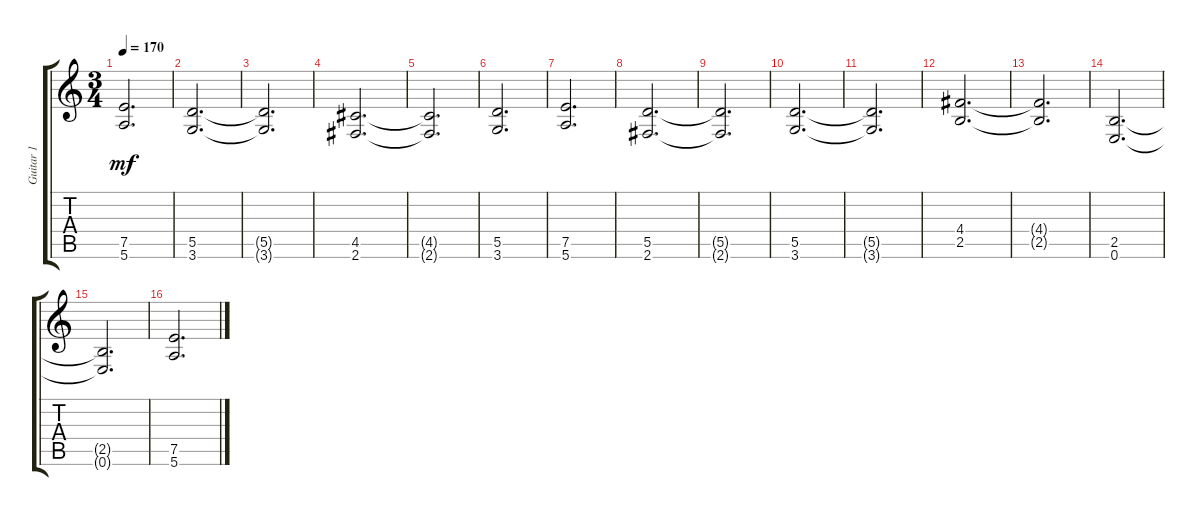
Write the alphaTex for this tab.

\track ("Guitar 1" "Guitar 1") {instrument acousticguitarsteel}
\staff {score tabs}
\tuning (E4 B3 G3 D3 A2 E2) {hide}
\ts (3 4)
\tempo 170
\clef g2
\ks c
(7.5{t} 5.6{t}).2{d dy mf} |
(5.5 3.6).2{d} |
(5.5{t} 3.6{t}).2{d} |
(4.5 2.6).2{d} |
(4.5{t} 2.6{t}).2{d} |
(5.5 3.6).2{d} |
(7.5 5.6).2{d} |
(5.5 2.6).2{d} |
(5.5{t} 2.6{t}).2{d} |
(5.5 3.6).2{d} |
(5.5{t} 3.6{t}).2{d} |
(4.4 2.5).2{d} |
(4.4{t} 2.5{t}).2{d} |
(2.5 0.6).2{d} |
(2.5{t} 0.6{t}).2{d} |
(7.5 5.6).2{d}
